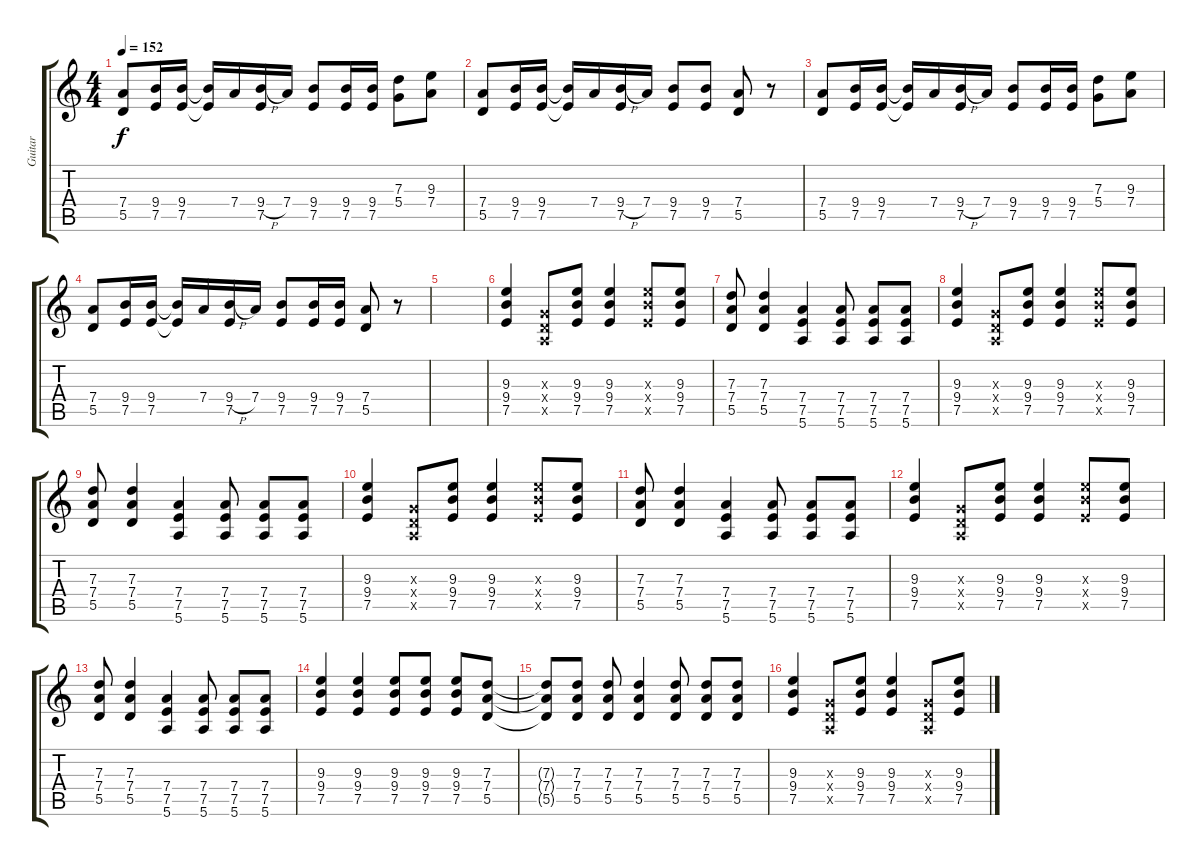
\track ("Guitar" "Guitar") {instrument overdrivenguitar}
\staff {score tabs}
\tuning (E4 B3 G3 D3 A2 E2) {hide}
\ts (4 4)
\tempo 152
\clef g2
\ks c
(7.4 5.5).8{dy f} (9.4 7.5).16 (9.4 7.5).16 (9.4{t} 7.5{t}).16 7.4.16 (9.4{h} 7.5).16 7.4.16 (9.4 7.5).8 (9.4 7.5).16 (9.4 7.5).16 (7.3 5.4).8 (9.3 7.4).8 |
(7.4 5.5).8 (9.4 7.5).16 (9.4 7.5).16 (9.4{t} 7.5{t}).16 7.4.16 (9.4{h} 7.5).16 7.4.16 (9.4 7.5).8 (9.4 7.5).8 (7.4 5.5).8 r.8 |
(7.4 5.5).8 (9.4 7.5).16 (9.4 7.5).16 (9.4{t} 7.5{t}).16 7.4.16 (9.4{h} 7.5).16 7.4.16 (9.4 7.5).8 (9.4 7.5).16 (9.4 7.5).16 (7.3 5.4).8 (9.3 7.4).8 |
(7.4 5.5).8 (9.4 7.5).16 (9.4 7.5).16 (9.4{t} 7.5{t}).16 7.4.16 (9.4{h} 7.5).16 7.4.16 (9.4 7.5).8 (9.4 7.5).16 (9.4 7.5).16 (7.4 5.5).8 r.8 |
|
(9.3 9.4 7.5).4 (0.3{x} 0.4{x} 0.5{x}).8 (9.3 9.4 7.5).8 (9.3 9.4 7.5).4 (9.3{x} 9.4{x} 7.5{x}).8 (9.3 9.4 7.5).8 |
(7.3 7.4 5.5).8 (7.3 7.4 5.5).4 (7.4 7.5 5.6).4 (7.4 7.5 5.6).8 (7.4 7.5 5.6).8 (7.4 7.5 5.6).8 |
(9.3 9.4 7.5).4 (0.3{x} 0.4{x} 0.5{x}).8 (9.3 9.4 7.5).8 (9.3 9.4 7.5).4 (9.3{x} 9.4{x} 7.5{x}).8 (9.3 9.4 7.5).8 |
(7.3 7.4 5.5).8 (7.3 7.4 5.5).4 (7.4 7.5 5.6).4 (7.4 7.5 5.6).8 (7.4 7.5 5.6).8 (7.4 7.5 5.6).8 |
(9.3 9.4 7.5).4 (0.3{x} 0.4{x} 0.5{x}).8 (9.3 9.4 7.5).8 (9.3 9.4 7.5).4 (9.3{x} 9.4{x} 7.5{x}).8 (9.3 9.4 7.5).8 |
(7.3 7.4 5.5).8 (7.3 7.4 5.5).4 (7.4 7.5 5.6).4 (7.4 7.5 5.6).8 (7.4 7.5 5.6).8 (7.4 7.5 5.6).8 |
(9.3 9.4 7.5).4 (0.3{x} 0.4{x} 0.5{x}).8 (9.3 9.4 7.5).8 (9.3 9.4 7.5).4 (9.3{x} 9.4{x} 7.5{x}).8 (9.3 9.4 7.5).8 |
(7.3 7.4 5.5).8 (7.3 7.4 5.5).4 (7.4 7.5 5.6).4 (7.4 7.5 5.6).8 (7.4 7.5 5.6).8 (7.4 7.5 5.6).8 |
(9.3 9.4 7.5).4 (9.3 9.4 7.5).4 (9.3 9.4 7.5).8 (9.3 9.4 7.5).8 (9.3 9.4 7.5).8 (7.3 7.4 5.5).8 |
(7.3{t} 7.4{t} 5.5{t}).8 (7.3 7.4 5.5).8 (7.3 7.4 5.5).8 (7.3 7.4 5.5).4 (7.3 7.4 5.5).8 (7.3 7.4 5.5).8 (7.3 7.4 5.5).8 |
(9.3 9.4 7.5).4 (0.3{x} 0.4{x} 0.5{x}).8 (9.3 9.4 7.5).8 (9.3 9.4 7.5).4 (0.3{x} 0.4{x} 0.5{x}).8 (9.3 9.4 7.5).8
